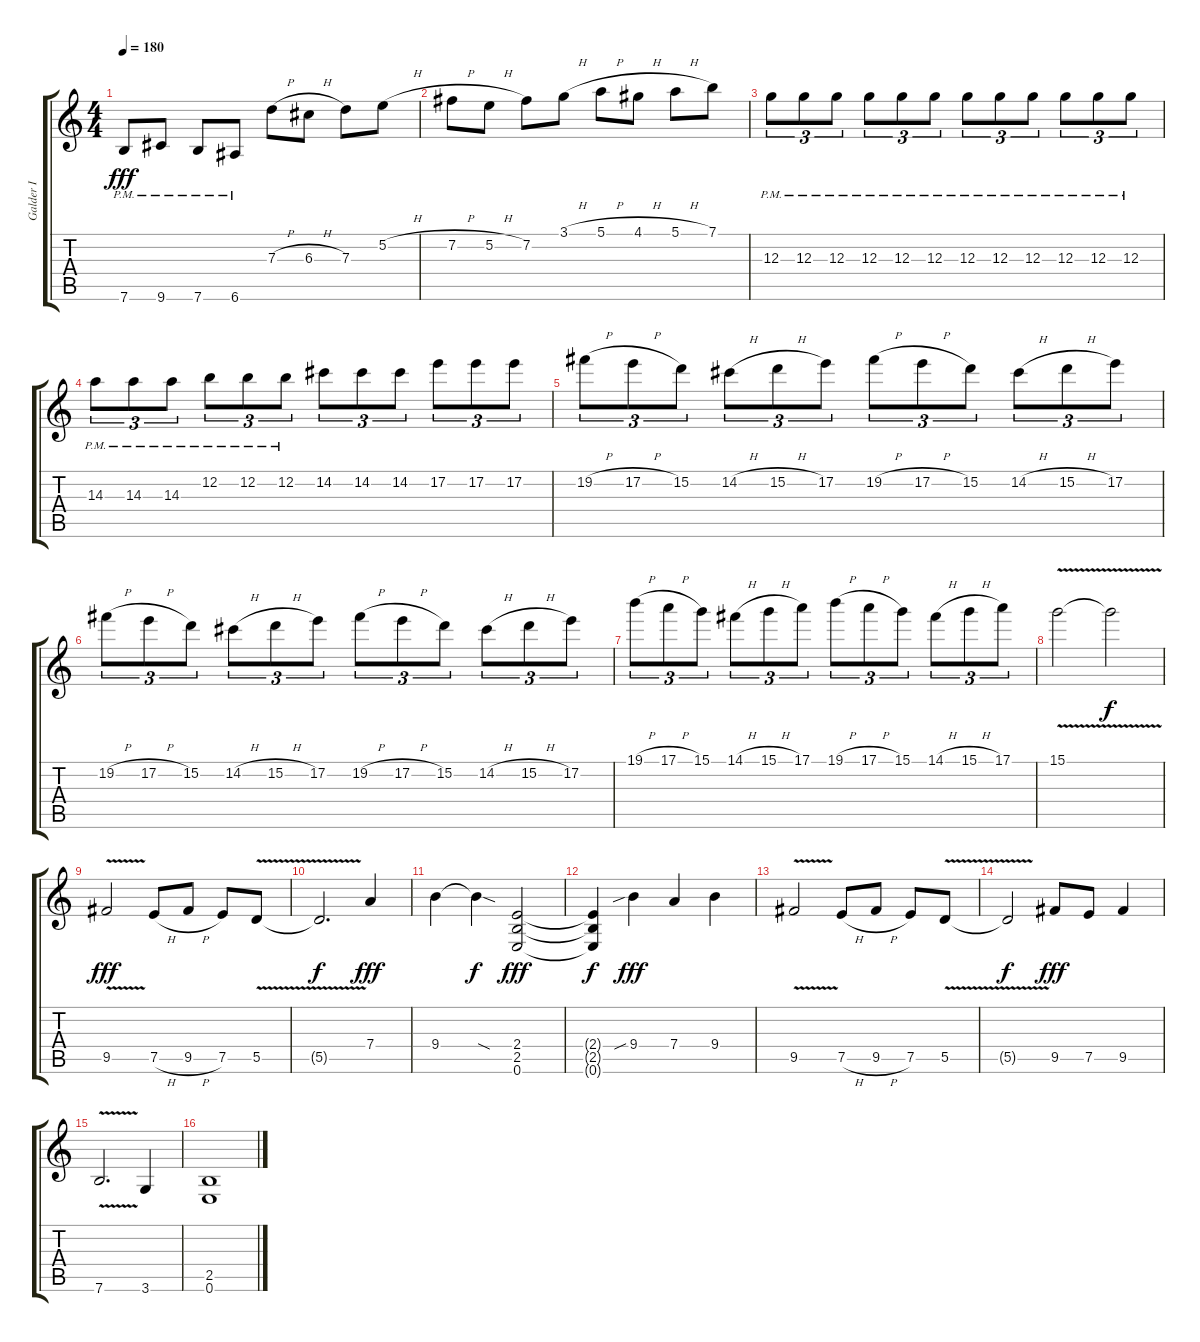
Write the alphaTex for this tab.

\track ("Galder I" "Galder I") {instrument distortionguitar}
\staff {score tabs}
\tuning (E4 B3 G3 D3 A2 E2) {hide}
\ts (4 4)
\tempo 180
\clef g2
\ks c
7.6{pm}.8{dy fff volume 13 balance 8 instrument distortionguitar} 9.6{pm}.8 7.6{pm}.8 6.6{pm}.8 7.3{h}.8 6.3{h}.8 7.3.8 5.2{h}.8 |
7.2{h}.8 5.2{h}.8 7.2.8 3.1{h}.8 5.1{h}.8 4.1{h}.8 5.1{h}.8 7.1.8 |
12.3{pm}.8{tu (3 2)} 12.3{pm}.8{tu (3 2)} 12.3{pm}.8{tu (3 2)} 12.3{pm}.8{tu (3 2)} 12.3{pm}.8{tu (3 2)} 12.3{pm}.8{tu (3 2)} 12.3{pm}.8{tu (3 2)} 12.3{pm}.8{tu (3 2)} 12.3{pm}.8{tu (3 2)} 12.3{pm}.8{tu (3 2)} 12.3{pm}.8{tu (3 2)} 12.3{pm}.8{tu (3 2)} |
14.3{pm}.8{tu (3 2)} 14.3{pm}.8{tu (3 2)} 14.3{pm}.8{tu (3 2)} 12.2{pm}.8{tu (3 2)} 12.2{pm}.8{tu (3 2)} 12.2{pm}.8{tu (3 2)} 14.2.8{tu (3 2)} 14.2.8{tu (3 2)} 14.2.8{tu (3 2)} 17.2.8{tu (3 2)} 17.2.8{tu (3 2)} 17.2.8{tu (3 2)} |
19.2{h}.8{tu (3 2) volume 13 balance 8 instrument distortionguitar} 17.2{h}.8{tu (3 2)} 15.2.8{tu (3 2)} 14.2{h}.8{tu (3 2)} 15.2{h}.8{tu (3 2)} 17.2.8{tu (3 2)} 19.2{h}.8{tu (3 2)} 17.2{h}.8{tu (3 2)} 15.2.8{tu (3 2)} 14.2{h}.8{tu (3 2)} 15.2{h}.8{tu (3 2)} 17.2.8{tu (3 2)} |
19.2{h}.8{tu (3 2)} 17.2{h}.8{tu (3 2)} 15.2.8{tu (3 2)} 14.2{h}.8{tu (3 2)} 15.2{h}.8{tu (3 2)} 17.2.8{tu (3 2)} 19.2{h}.8{tu (3 2)} 17.2{h}.8{tu (3 2)} 15.2.8{tu (3 2)} 14.2{h}.8{tu (3 2)} 15.2{h}.8{tu (3 2)} 17.2.8{tu (3 2)} |
19.1{h}.8{tu (3 2)} 17.1{h}.8{tu (3 2)} 15.1.8{tu (3 2)} 14.1{h}.8{tu (3 2)} 15.1{h}.8{tu (3 2)} 17.1.8{tu (3 2)} 19.1{h}.8{tu (3 2)} 17.1{h}.8{tu (3 2)} 15.1.8{tu (3 2)} 14.1{h}.8{tu (3 2)} 15.1{h}.8{tu (3 2)} 17.1.8{tu (3 2)} |
15.1{v}.2 15.1{t}.2{dy f} |
9.5{v}.2{dy fff volume 13 balance 8 instrument distortionguitar} 7.5{h}.8 9.5{h}.8 7.5.8 5.5{v}.8 |
5.5{t}.2{d dy f} 7.4.4{dy fff} |
9.4.4 9.4{sod t}.4{dy f} (2.4 2.5 0.6).2{dy fff} |
(2.4{t} 2.5{t} 0.6{t}).4{dy f} 9.4{sib}.4{dy fff} 7.4.4 9.4.4 |
9.5{v}.2{volume 13 balance 8 instrument distortionguitar} 7.5{h}.8 9.5{h}.8 7.5.8 5.5{v}.8 |
5.5{t}.2{dy f} 9.5.8{dy fff} 7.5.8 9.5.4 |
7.6{v}.2{d} 3.6.4 |
(2.5 0.6).1
